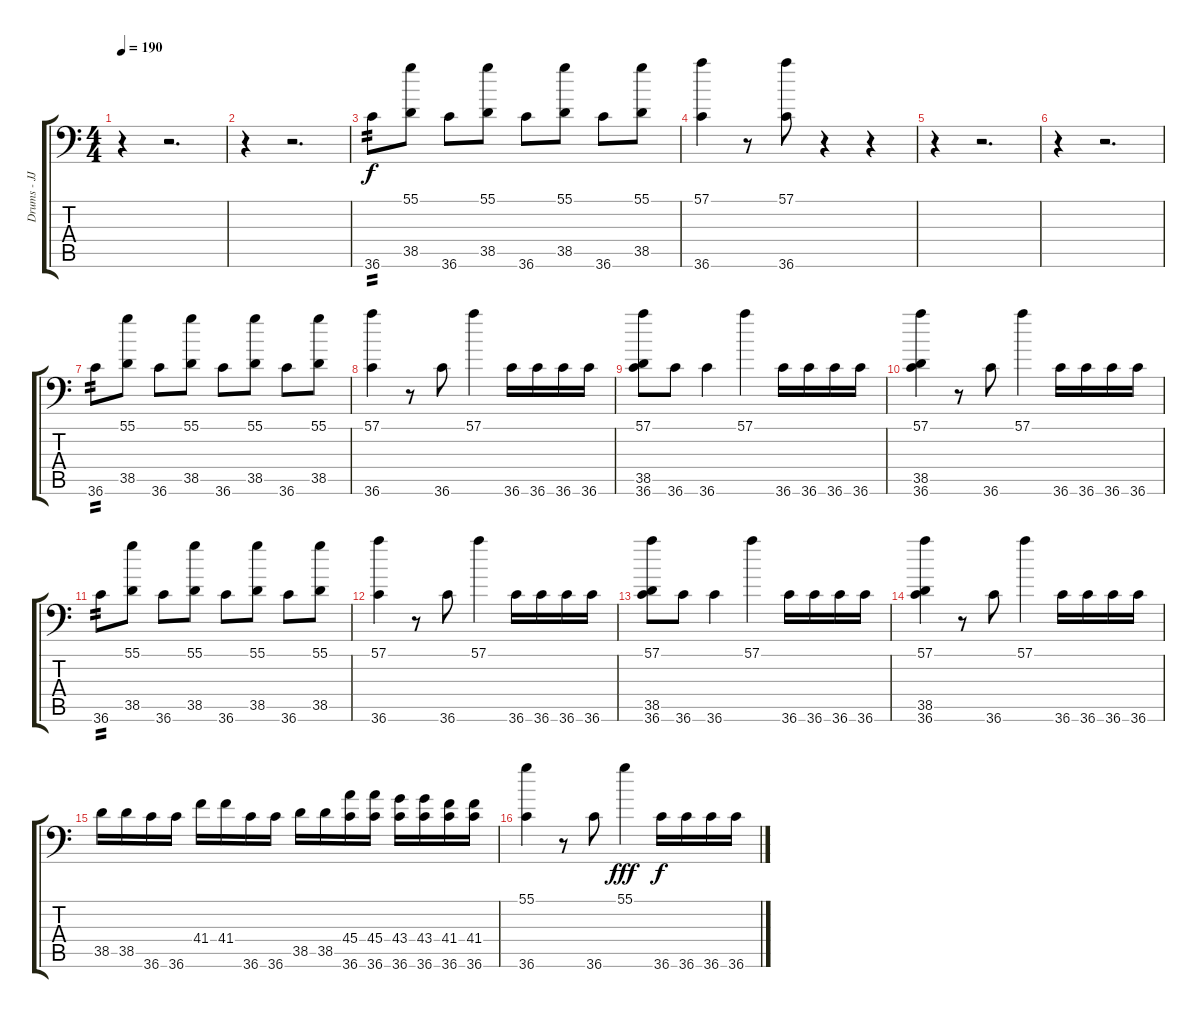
\track ("Drums - JJ" "Drums - JJ") {instrument acousticgrandpiano}
\staff {score tabs}
\tuning (C-1 C-1 C-1 C-1 C-1 C-1) {hide}
\ts (4 4)
\tempo 190
\clef f4
\ks c
r.4{dy f} r.2{d} |
r.4 r.2{d} |
36.6.8{tp 2} (55.1 38.5).8 36.6.8 (55.1 38.5).8 36.6.8 (55.1 38.5).8 36.6.8 (55.1 38.5).8 |
(57.1 36.6).4 r.8 (57.1 36.6).8 r.4 r.4 |
r.4 r.2{d} |
r.4 r.2{d} |
36.6.8{tp 2} (55.1 38.5).8 36.6.8 (55.1 38.5).8 36.6.8 (55.1 38.5).8 36.6.8 (55.1 38.5).8 |
(57.1 36.6).4 r.8 36.6.8 57.1.4 36.6.16 36.6.16 36.6.16 36.6.16 |
(57.1 38.5 36.6).8 36.6.8 36.6.4 57.1.4 36.6.16 36.6.16 36.6.16 36.6.16 |
(57.1 38.5 36.6).4 r.8 36.6.8 57.1.4 36.6.16 36.6.16 36.6.16 36.6.16 |
36.6.8{tp 2} (55.1 38.5).8 36.6.8 (55.1 38.5).8 36.6.8 (55.1 38.5).8 36.6.8 (55.1 38.5).8 |
(57.1 36.6).4 r.8 36.6.8 57.1.4 36.6.16 36.6.16 36.6.16 36.6.16 |
(57.1 38.5 36.6).8 36.6.8 36.6.4 57.1.4 36.6.16 36.6.16 36.6.16 36.6.16 |
(57.1 38.5 36.6).4 r.8 36.6.8 57.1.4 36.6.16 36.6.16 36.6.16 36.6.16 |
38.5.16 38.5.16 36.6.16 36.6.16 41.4.16 41.4.16 36.6.16 36.6.16 38.5.16 38.5.16 (45.4 36.6).16 (45.4 36.6).16 (43.4 36.6).16 (43.4 36.6).16 (41.4 36.6).16 (41.4 36.6).16 |
(55.1 36.6).4 r.8 36.6.8 55.1.4{dy fff} 36.6.16{dy f} 36.6.16 36.6.16 36.6.16
